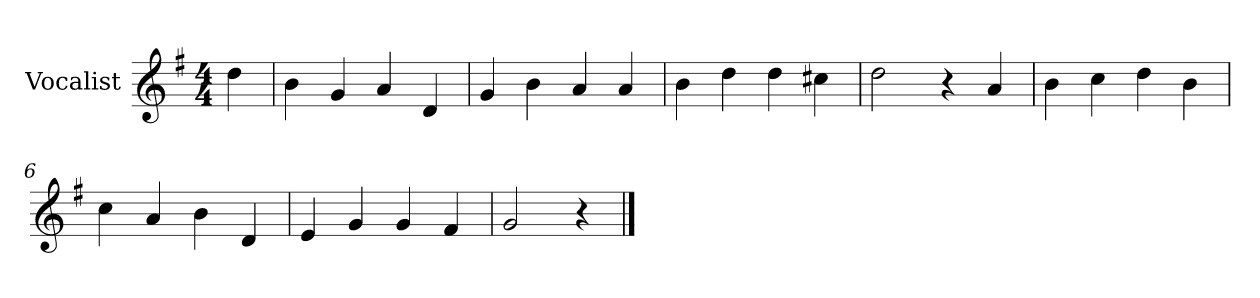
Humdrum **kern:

**kern
*part1
*staff1
*I"Vocalist
*k[f#]
*G:
*M4/4
=
4dd
=1
4b
4g
4a
4d
=2
4g
4b
4a
4a
=3
4b
4dd
4dd
4cc#X
=4
2dd
4r
4a
=5
4b
4cc
4dd
4b
=6
4cc
4a
4b
4d
=7
4e
4g
4g
4f#
=8
2g
4r
==
*-
